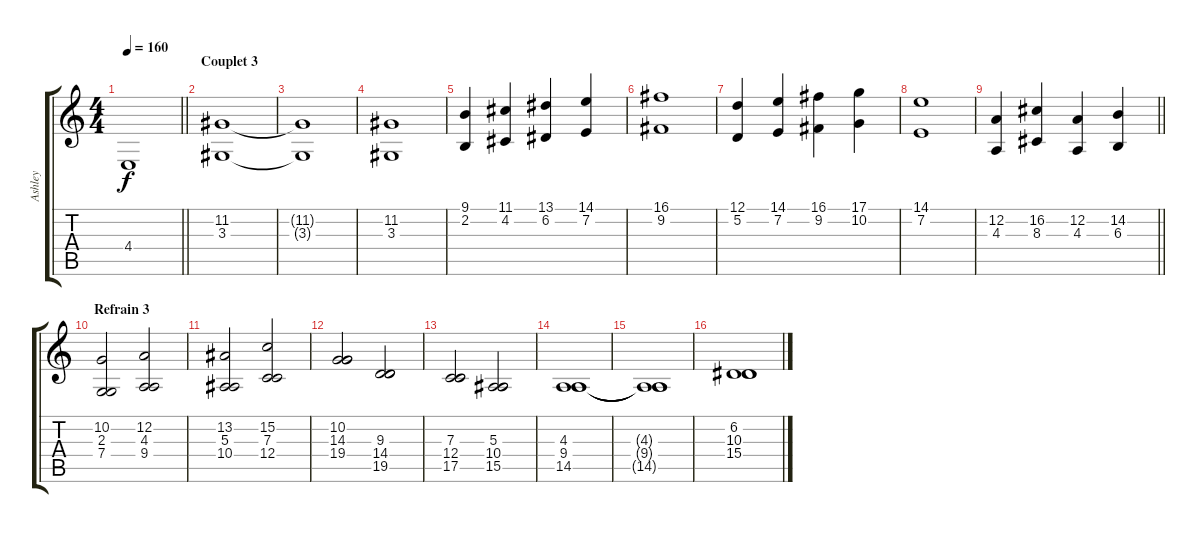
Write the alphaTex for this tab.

\track ("Ashley" "Ashley") {instrument orchestrahit}
\staff {score tabs}
\tuning (D4 A3 F3 C3 G2 D2) {hide}
\ts (4 4)
\tempo 160
\clef g2
\barLineRight lightlight
\ks c
4.4{t}.1{dy f} |
\section ("" "Couplet 3")
(11.2 3.3).1{volume 10} |
(11.2{t} 3.3{t}).1 |
(11.2 3.3).1 |
(9.1 2.2).4 (11.1 4.2).4 (13.1 6.2).4 (14.1 7.2).4 |
(16.1 9.2).1 |
(12.1 5.2).4 (14.1 7.2).4 (16.1 9.2).4 (17.1 10.2).4 |
(14.1 7.2).1 |
\barLineRight lightlight
(12.2 4.3).4 (16.2 8.3).4 (12.2 4.3).4 (14.2 6.3).4 |
\section ("" "Refrain 3")
(10.2 2.3 7.4).2{volume 10} (12.2 4.3 9.4).2 |
(13.2 5.3 10.4).2 (15.2 7.3 12.4).2 |
(10.2 14.3 19.4).2 (9.3 14.4 19.5).2 |
(7.3 12.4 17.5).2 (5.3 10.4 15.5).2 |
(4.3 9.4 14.5).1 |
(4.3{t} 9.4{t} 14.5{t}).1 |
(6.2 10.3 15.4).1
